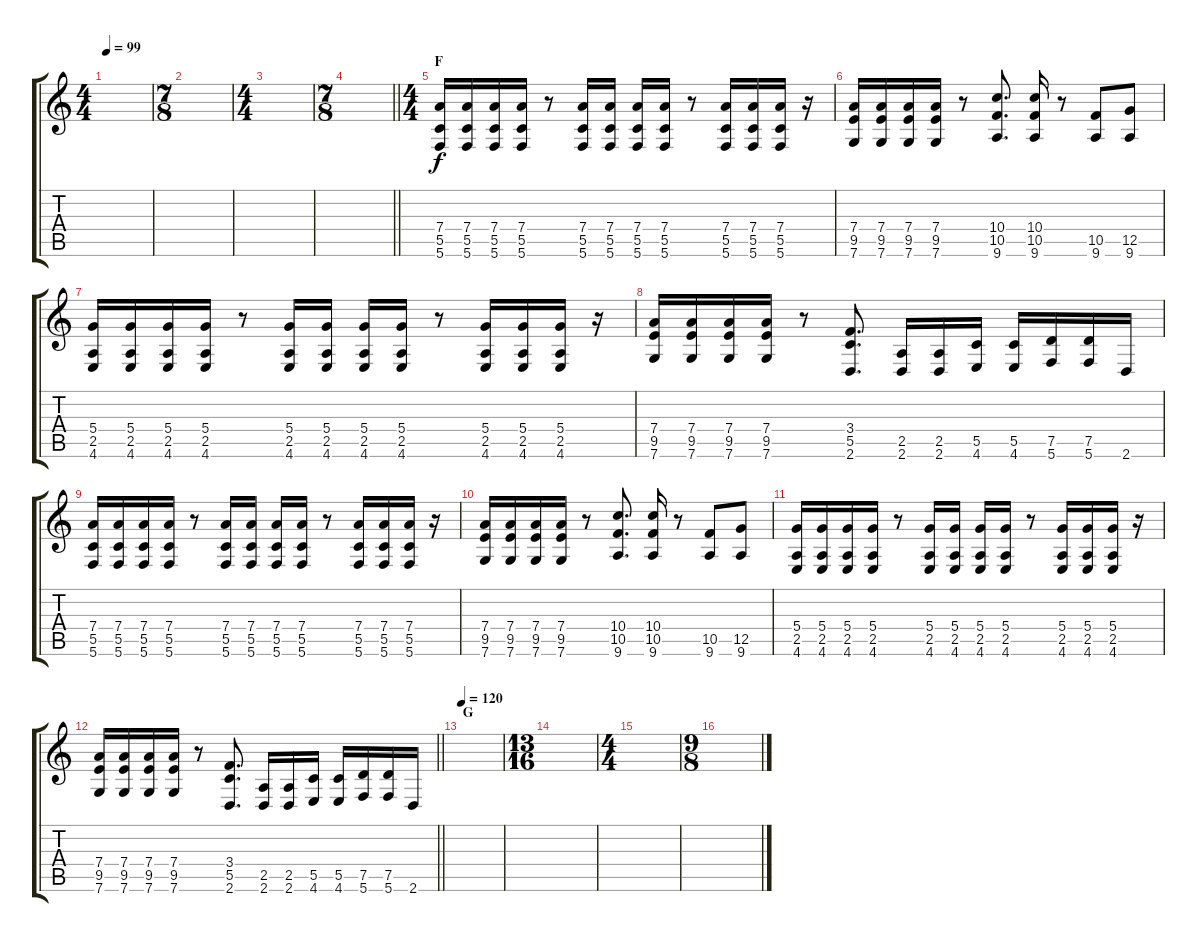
\track "" {instrument overdrivenguitar}
\staff {score tabs}
\tuning (G4 E4 A3 D3 G2 C2) {hide}
\ts (4 4)
\tempo 99
\clef g2
\ks c
|
\ts (7 8)
|
\ts (4 4)
|
\ts (7 8)
\barLineRight lightlight
|
\ts (4 4)
\section ("" "F")
(7.4 5.5 5.6).16 (7.4 5.5 5.6).16 (7.4 5.5 5.6).16 (7.4 5.5 5.6).16 r.8 (7.4 5.5 5.6).16 (7.4 5.5 5.6).16 (7.4 5.5 5.6).16 (7.4 5.5 5.6).16 r.8 (7.4 5.5 5.6).16 (7.4 5.5 5.6).16 (7.4 5.5 5.6).16 r.16 |
(7.4 9.5 7.6).16 (7.4 9.5 7.6).16 (7.4 9.5 7.6).16 (7.4 9.5 7.6).16 r.8 (10.4 10.5 9.6).8{d} (10.4 10.5 9.6).16 r.8 (10.5 9.6).8 (12.5 9.6).8 |
(5.4 2.5 4.6).16 (5.4 2.5 4.6).16 (5.4 2.5 4.6).16 (5.4 2.5 4.6).16 r.8 (5.4 2.5 4.6).16 (5.4 2.5 4.6).16 (5.4 2.5 4.6).16 (5.4 2.5 4.6).16 r.8 (5.4 2.5 4.6).16 (5.4 2.5 4.6).16 (5.4 2.5 4.6).16 r.16 |
(7.4 9.5 7.6).16 (7.4 9.5 7.6).16 (7.4 9.5 7.6).16 (7.4 9.5 7.6).16 r.8 (3.4 5.5 2.6).8{d} (2.5 2.6).16 (2.5 2.6).16 (5.5 4.6).16 (5.5 4.6).16 (7.5 5.6).16 (7.5 5.6).16 2.6.16 |
(7.4 5.5 5.6).16 (7.4 5.5 5.6).16 (7.4 5.5 5.6).16 (7.4 5.5 5.6).16 r.8 (7.4 5.5 5.6).16 (7.4 5.5 5.6).16 (7.4 5.5 5.6).16 (7.4 5.5 5.6).16 r.8 (7.4 5.5 5.6).16 (7.4 5.5 5.6).16 (7.4 5.5 5.6).16 r.16 |
(7.4 9.5 7.6).16 (7.4 9.5 7.6).16 (7.4 9.5 7.6).16 (7.4 9.5 7.6).16 r.8 (10.4 10.5 9.6).8{d} (10.4 10.5 9.6).16 r.8 (10.5 9.6).8 (12.5 9.6).8 |
(5.4 2.5 4.6).16 (5.4 2.5 4.6).16 (5.4 2.5 4.6).16 (5.4 2.5 4.6).16 r.8 (5.4 2.5 4.6).16 (5.4 2.5 4.6).16 (5.4 2.5 4.6).16 (5.4 2.5 4.6).16 r.8 (5.4 2.5 4.6).16 (5.4 2.5 4.6).16 (5.4 2.5 4.6).16 r.16 |
\barLineRight lightlight
(7.4 9.5 7.6).16 (7.4 9.5 7.6).16 (7.4 9.5 7.6).16 (7.4 9.5 7.6).16 r.8 (3.4 5.5 2.6).8{d} (2.5 2.6).16 (2.5 2.6).16 (5.5 4.6).16 (5.5 4.6).16 (7.5 5.6).16 (7.5 5.6).16 2.6.16 |
\section ("" "G")
\tempo 120
|
\ts (13 16)
|
\ts (4 4)
|
\ts (9 8)
